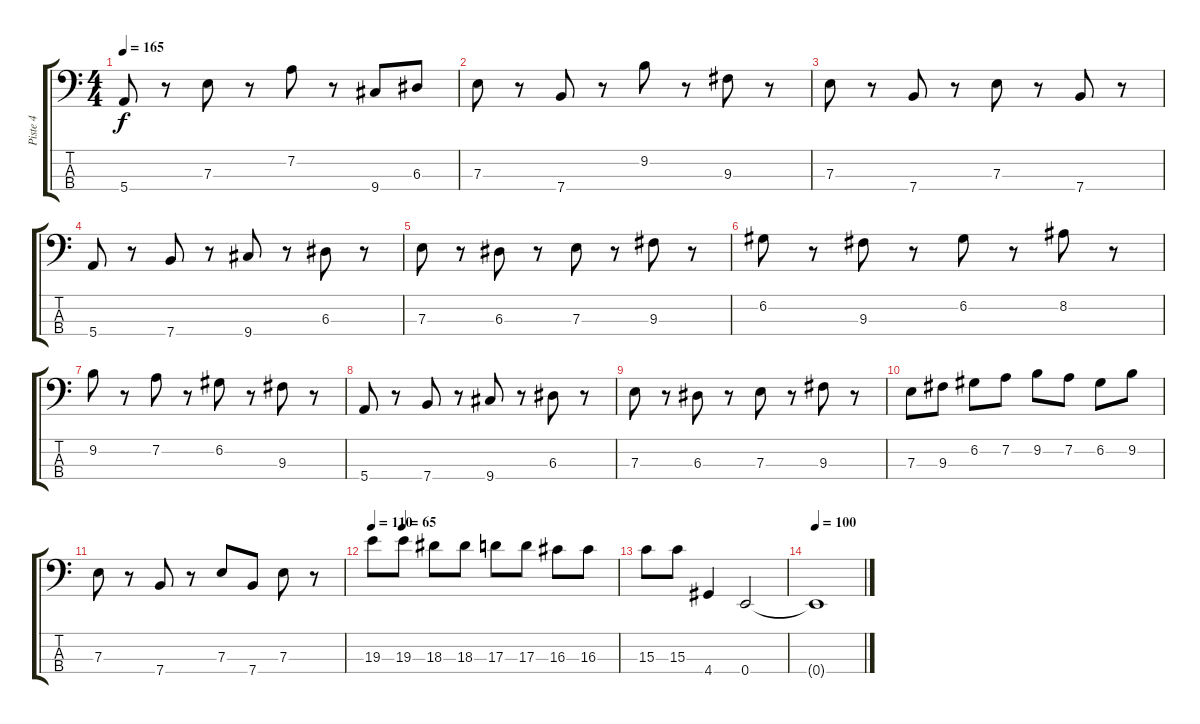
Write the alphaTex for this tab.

\track ("Piste 4" "Piste 4") {instrument electricbasspick}
\staff {score tabs}
\tuning (G2 D2 A1 E1) {hide}
\ts (4 4)
\tempo 165
\clef f4
\ks c
5.4.8{dy f} r.8 7.3.8 r.8 7.2.8 r.8 9.4.8 6.3.8 |
7.3.8 r.8 7.4.8 r.8 9.2.8 r.8 9.3.8 r.8 |
7.3.8 r.8 7.4.8 r.8 7.3.8 r.8 7.4.8 r.8 |
5.4.8 r.8 7.4.8 r.8 9.4.8 r.8 6.3.8 r.8 |
7.3.8 r.8 6.3.8 r.8 7.3.8 r.8 9.3.8 r.8 |
6.2.8 r.8 9.3.8 r.8 6.2.8 r.8 8.2.8 r.8 |
9.2.8 r.8 7.2.8 r.8 6.2.8 r.8 9.3.8 r.8 |
5.4.8 r.8 7.4.8 r.8 9.4.8 r.8 6.3.8 r.8 |
7.3.8 r.8 6.3.8 r.8 7.3.8 r.8 9.3.8 r.8 |
7.3.8 9.3.8 6.2.8 7.2.8 9.2.8 7.2.8 6.2.8 9.2.8 |
7.3.8 r.8 7.4.8 r.8 7.3.8 7.4.8 7.3.8 r.8 |
\tempo 160
\tempo 110
\tempo (65 0.125)
19.3.8 19.3.8 18.3.8 18.3.8 17.3.8 17.3.8 16.3.8 16.3.8 |
15.3.8 15.3.8 4.4.4 0.4.2 |
\tempo 100
0.4{t}.1
